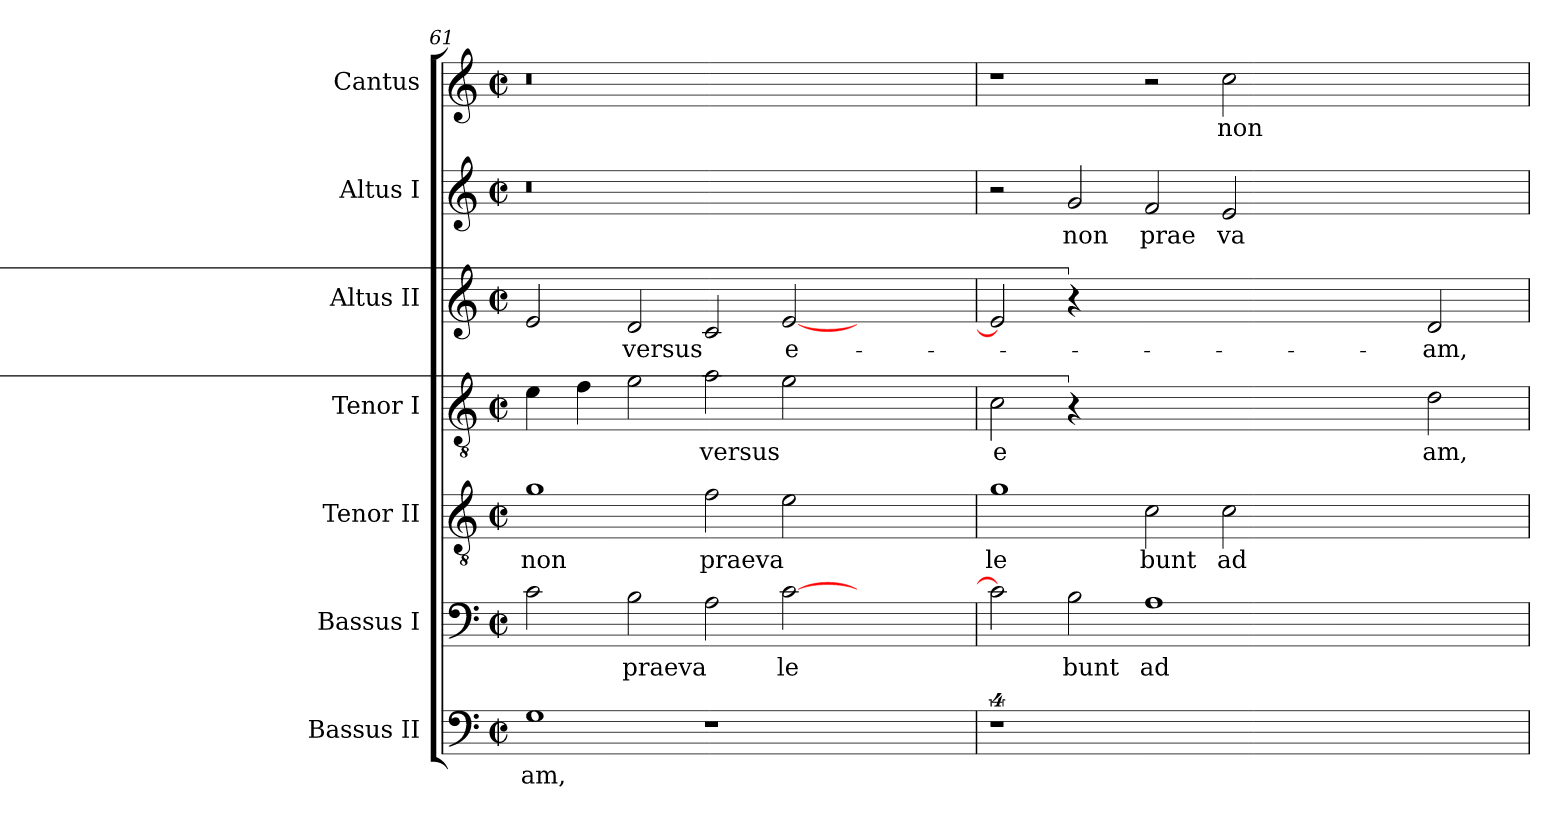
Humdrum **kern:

**kern	**text	**kern	**text	**kern	**text	**kern	**text	**kern	**text	**kern	**text	**kern	**text
*part7	*part7	*part6	*part6	*part5	*part5	*part4	*part4	*part3	*part3	*part2	*part2	*part1	*part1
*staff7	*staff7	*staff6	*staff6	*staff5	*staff5	*staff4	*staff4	*staff3	*staff3	*staff2	*staff2	*staff1	*staff1
*I"Bassus II	*	*I"Bassus I	*	*I"Tenor II	*	*I"Tenor I	*	*I"Altus II	*	*I"Altus I	*	*I"Cantus	*
*clefF4	*	*clefF4	*	*clefGv2	*	*clefGv2	*	*clefG2	*	*clefG2	*	*clefG2	*
*M2/2	*	*M2/2	*	*M2/2	*	*M2/2	*	*M2/2	*	*M2/2	*	*M2/2	*
*met(c|)	*	*met(c|)	*	*met(c|)	*	*met(c|)	*	*met(c|)	*	*met(c|)	*	*met(c|)	*
=61	=61	=61	=61	=61	=61	=61	=61	=61	=61	=61	=61	=61	=61
!	!LO:LY:b:cj	!	!	!	!LO:LY:b:cj	!	!	!	!	!	!	!	!
1G	-am,	2c\	.	1g	non	4e\	.	2e/	.	0r	.	0r	.
.	.	.	.	.	.	4f\	.	.	.	.	.	.	.
!	!	!	!LO:LY:b:cj	!	!	!	!	!	!LO:LY:b	!	!	!	!
.	.	2B\	praeva	.	.	2g\	.	2d/	-versus	.	.	.	.
!LO:N:vis=1	!	!	!	!	!LO:LY:b:cj	!	!LO:LY:b	!	!	!	!	!	!
0r	.	2A\	.	2f\	praeva	2a\	versus	2c/	.	.	.	.	.
!	!	!	!LO:LY:b:cj	!	!	!	!	!	!LO:LY:b:cj	!	!	!	!
.	.	[>2c\	le	2e\	.	2g\	.	[<2e/	e-	.	.	.	.
.	.	1ryy	.	1ryy	.	1ryy	.	1ryy	.	1ryy	.	1ryy	.
=62	=62	=62	=62	=62	=62	=62	=62	=62	=62	=62	=62	=62	=62
!	!	!	!	!	!LO:LY:b:cj	!	!LO:LY:b:cj	!	!	!	!	!	!
4%9r	.	2c\]	.	1g	le	2c\	e	2e/]	.	2r	.	1r	.
!	!	!	!LO:LY:b:cj	!	!	!LO:N:vis=1	!	!LO:N:vis=1	!	!	!LO:LY:b:cj	!	!
.	.	2B\	bunt	.	.	4%9r	.	4%9r	.	2g/	non	.	.
!	!	!	!LO:LY:b:cj	!	!LO:LY:b:cj	!	!	!	!	!	!LO:LY:b:cj	!	!
.	.	1A	ad	2c\	bunt	.	.	.	.	2f/	prae	2r	.
!	!	!	!	!	!LO:LY:b:cj	!	!	!	!	!	!LO:LY:b:cj	!	!LO:LY:b
.	.	.	.	2c\	ad	.	.	.	.	2e/	va	2cc\	non
.	.	1ryy	.	1ryy	.	.	.	.	.	1ryy	.	1ryy	.
1ryy	.	.	.	.	.	.	.	.	.	.	.	.	.
!	!	!	!	!	!	!	!LO:LY:b:cj	!	!LO:LY:b:cj	!	!	!	!
.	.	.	.	.	.	2d\	am,	2d/	-am,	.	.	.	.
.	.	4ryy	.	4ryy	.	.	.	.	.	4ryy	.	4ryy	.
=	=	=	=	=	=	=	=	=	=	=	=	=	=
*-	*-	*-	*-	*-	*-	*-	*-	*-	*-	*-	*-	*-	*-
